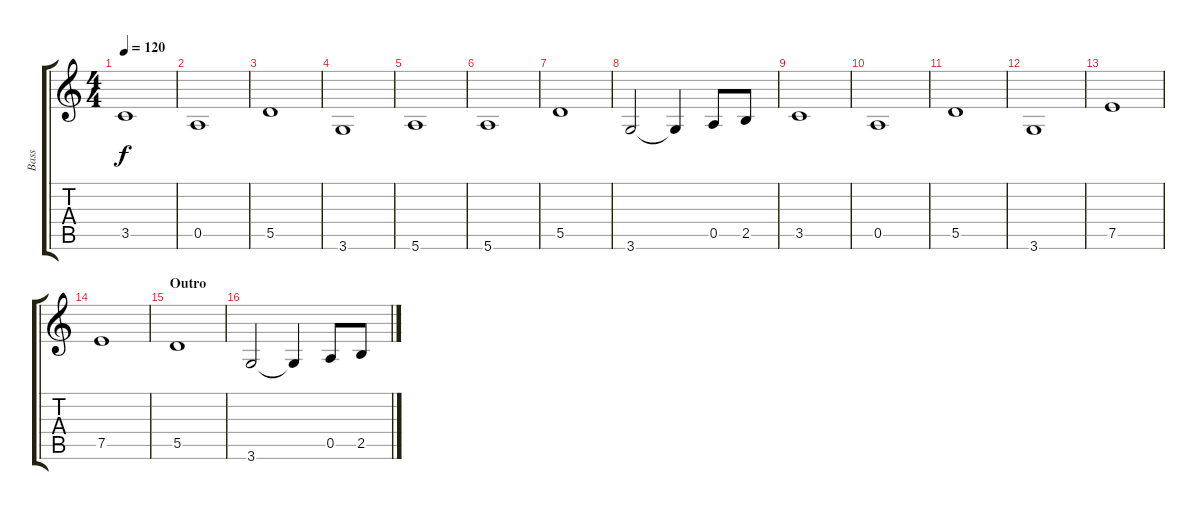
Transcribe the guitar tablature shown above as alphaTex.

\track ("Bass" "Bass") {instrument acousticguitarsteel}
\staff {score tabs}
\tuning (E4 B3 G3 D3 A2 E2) {hide}
\ts (4 4)
\tempo 120
\clef g2
\ks c
3.5.1{dy f} |
0.5.1 |
5.5.1 |
3.6.1 |
5.6.1 |
5.6.1 |
5.5.1 |
3.6.2 3.6{t}.4 0.5.8 2.5.8 |
3.5.1 |
0.5.1 |
5.5.1 |
3.6.1 |
7.5.1 |
7.5.1 |
\section ("" "Outro")
5.5.1 |
3.6.2 3.6{t}.4 0.5.8 2.5.8
